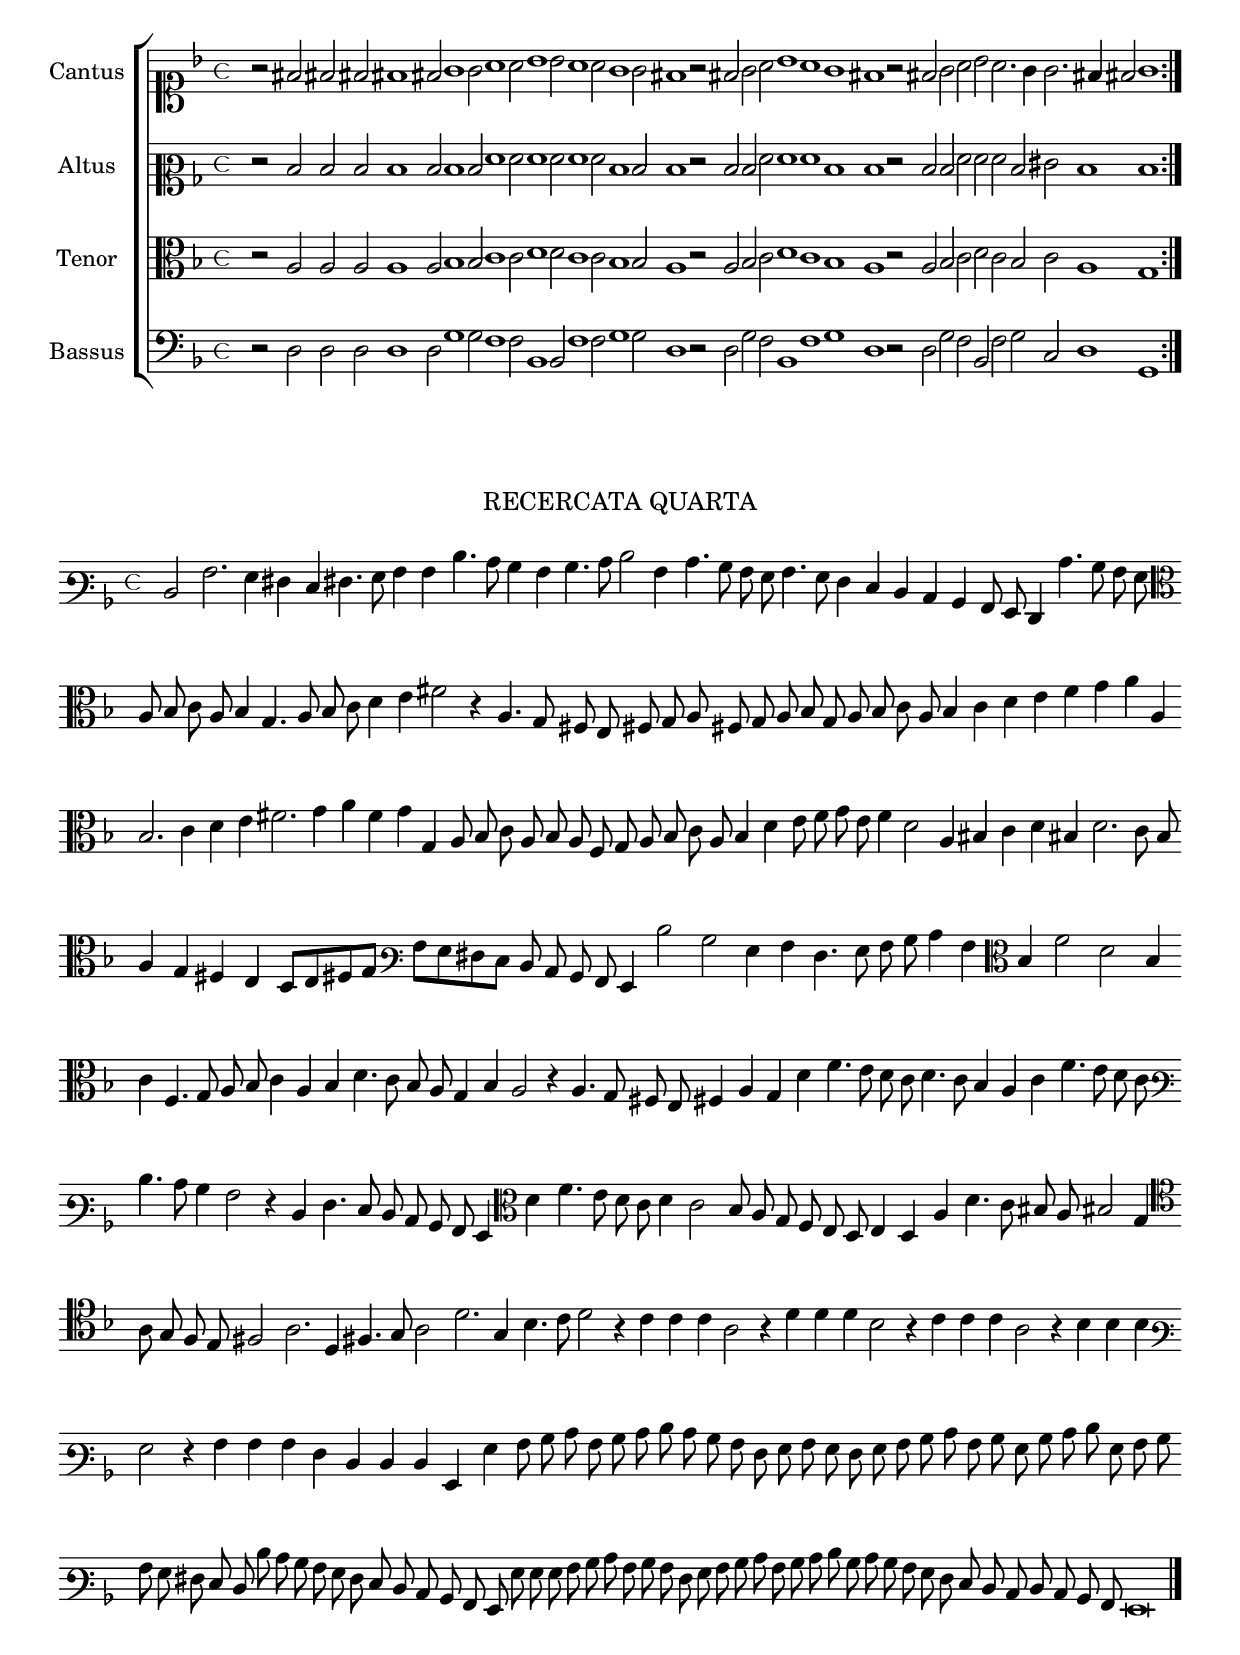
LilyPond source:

\version "2.12.3"

\tocItem "Recercata quarta sopra li detti tenori"

\score {
  <<
    \new ChoirStaff \with {
      \override TimeSignature #'style = #'mensural
    }
    <<
      \new Staff = "cantus" <<
        \set Staff.instrumentName = #"Cantus"
        \new Voice = "cantus" {
          \relative c' {
            #(set-accidental-style 'forget)
            \cadenzaOn
            \time 4/4
            \key f \major
            \clef soprano
            \repeat volta 2 {r2 fis2 fis fis fis1 fis2 g1 g2 a1 a2 bes1 bes2 a1 a2 g1 g2 fis1
                             r2 fis2 g a bes1 a g fis r2 fis g a bes a2. g4 g2. fis4 fis2 g1}
          }
        }
      >>
      \new Staff = "altus" <<
        \set Staff.instrumentName = #"Altus"
        \new Voice = "altus" {
          \relative c' {
            #(set-accidental-style 'forget)
            \cadenzaOn
            \time 4/4
            \key f \major
            \clef mezzosoprano
            \repeat volta 2 {r2 d d d d1 d2 d1 d2 f1 f2 f1 f2 f1 f2 d1 d2 d1
                             r2 d d f f1 f d d r2 d d f f f d eis d1 d}
          }
        }
      >>
      \new Staff = "tenor" <<
        \set Staff.instrumentName = #"Tenor"
        \new Voice = "tenor" {
          \relative c' {
            #(set-accidental-style 'forget)
            \cadenzaOn
            \time 4/4
            \key f \major
            \clef alto
            \repeat volta 2 {r2 a a a a1 a2 bes1 bes2 c1 c2 d1 d2 c1 c2 bes1 bes2 a1
                             r2 a bes c d1 c bes a r2 a bes c d c bes c a1 g}
          }
        }
      >>
      \new Staff = "bassus" <<
        \set Staff.instrumentName = #"Bassus"
        \new Voice = "bassus" {
          \relative c {
            #(set-accidental-style 'forget)
            \cadenzaOn
            \time 4/4
            \key f \major
            \clef bass
            \repeat volta 2 {r2 d d d d1 d2 g1 g2 f1 f2 bes,1 bes2 f'1 f2 g1 g2 d1
                             r2 d g f bes,1 f' g d r2 d g f bes, f' g c, d1 g,}
          }
        }
      >>
    >>
  >>
}



\markup \abs-fontsize #12 \center-column {
  \vspace #2
  \fill-line { \center-column {"RECERCATA QUARTA" } }
  \vspace #1 
}

\score {
  <<
    \new Staff \with {
      %\remove "Time_signature_engraver"
      \override TimeSignature #'style = #'mensural
    }
    \relative c {
      #(set-accidental-style 'forget)
      \cadenzaOn
      \autoBeamOff
      \time 4/4
      \key f \major
      \clef varbaritone
      d2 a'2. g4 fis e fis4. g8 a4 a d4. c8 bes4 a bes4. c8 d2 a4 c4. bes8 a g a4. g8 f4 e d c bes a8 g f4 c''4. bes8 a g \bar ""
      \clef alto
      a8 bes c a bes4 g4. a8 bes c d4 e fis2 r4 a,4. g8 fis e fis g a fis g a bes g a bes c a bes4 c d e f g a a, \bar ""
      bes2. c4 d e fis2. g4 a f g g, a8 bes c a bes a f g a bes c a bes4 d e8 f g e f4 d2 a4 bis c d bis d2. c8 bes \bar ""
      a4 g fis e d8 [e fis! g] \clef varbaritone a [g fis e] d c bes a g4 d''2 bes g4 a f4. g8 a bes c4 a \clef alto bes f'2 d bes4 \bar ""
      c4 f,4. g8 a bes c4 a bes d4. c8 bes a g4 bes a2 r4 a4. g8 fis e fis4 a g d' f4. e8 d c d4. c8 bes4 a c f4. e8 d c \bar ""
      \clef varbaritone
      d4. c8 bes4 a2 r4 d,4 f4. e8 d c bes a g4 \clef alto d'' f4. e8 d c d4 c2 bes8 a g f e d e4 d a' d4. c8 bis a bis2 g4 \bar ""
      \clef tenor
      a8 g f e fis2 a2. d,4 fis!4. g8 a2 d2. g,4 bes4. c8 d2 r4 c c c a2 r4 d d d bes2 r4 c c c a2 r4 bes bes bes \bar ""
      \clef varbaritone
      g2 r4 a a a f d d d g, g' a8 bes c a bes c d c bes a f g a g f g a bes c a bes g bes c d g, a bes \bar ""
      a g fis e d d' c bes a g f e d c bes a g g' g g a bes c a bes a f g a bes c a bes c d bes c bes \bar ""
      a g f e d c d c bes a g\breve
      \bar"|."
      \cadenzaOff
    }
  >>
  \layout { indent = #0 }
}


